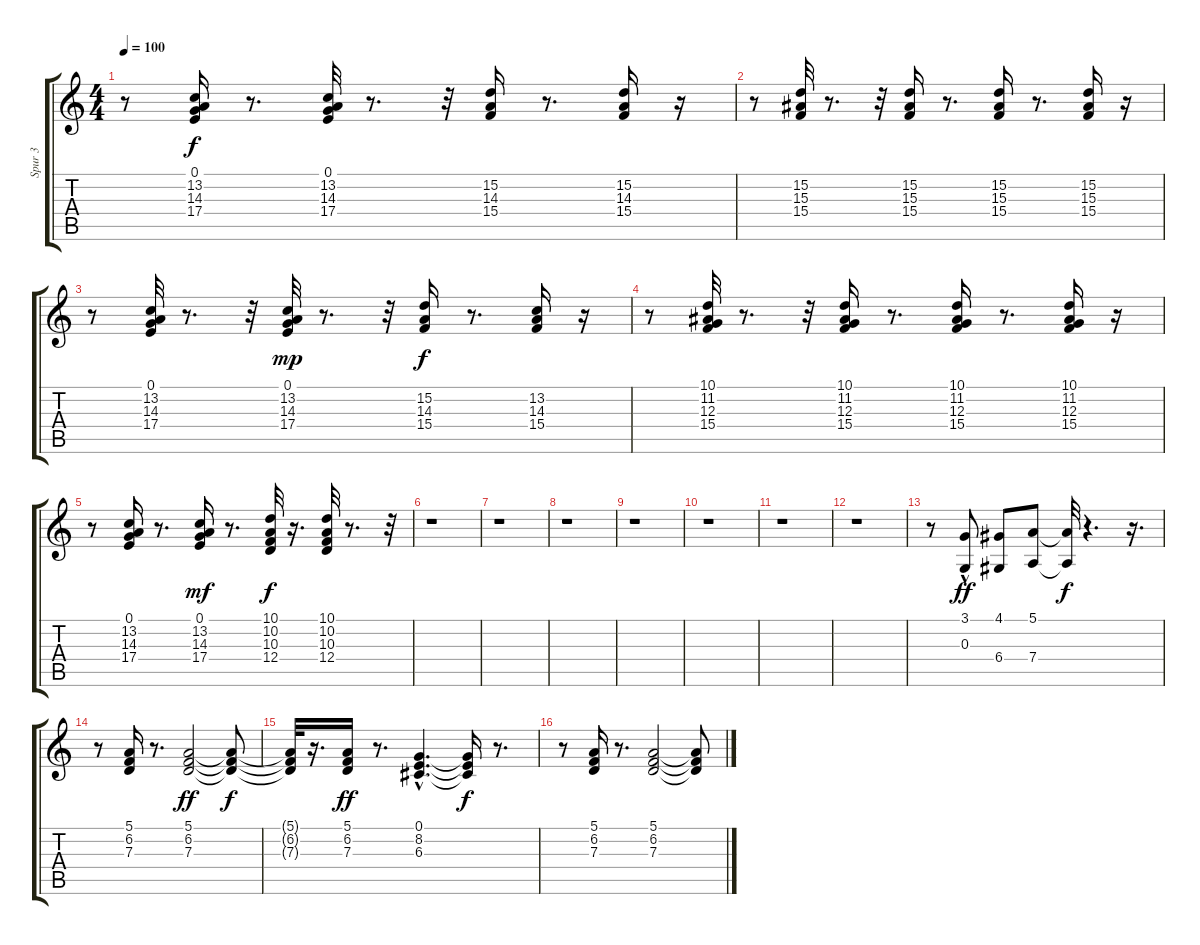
\track ("Spur 3" "Spur 3") {instrument pizzicatostrings}
\staff {score tabs}
\tuning (E4 B3 G3 D3 A2 E2) {hide}
\ts (4 4)
\tempo 100
\clef g2
\ks c
r.8{dy f} (0.1 13.2 14.3 17.4).16 r.8{d} (0.1 13.2 14.3 17.4).32 r.8{d} r.32 (15.2 14.3 15.4).16 r.8{d} (15.2 14.3 15.4).16 r.16 |
r.8 (15.2 15.3 15.4).32 r.8{d} r.32 (15.2 15.3 15.4).16 r.8{d} (15.2 15.3 15.4).16 r.8{d} (15.2 15.3 15.4).16 r.16 |
r.8 (0.1 13.2 14.3 17.4).32 r.8{d} r.32 (0.1 13.2 14.3 17.4).32{dy mp} r.8{d} r.32 (15.2 14.3 15.4).16{dy f} r.8{d} (13.2 14.3 15.4).16 r.16 |
r.8 (10.1 11.2 12.3 15.4).32 r.8{d} r.32 (10.1 11.2 12.3 15.4).16 r.8{d} (10.1 11.2 12.3 15.4).16 r.8{d} (10.1 11.2 12.3 15.4).16 r.16 |
r.8 (0.1 13.2 14.3 17.4).16 r.8{d} (0.1 13.2 14.3 17.4).16{dy mf} r.8{d} (10.1 10.2 10.3 12.4).32{dy f} r.16{d} (10.1 10.2 10.3 12.4).32 r.8{d} r.32 |
r.1 |
r.1 |
r.1 |
r.1 |
r.1 |
r.1 |
r.1 |
r.8 (3.1 0.3{hac}).8{dy ff} (4.1 6.4).8 (5.1 7.4).8 (5.1{t} 7.4{t}).32{dy f} r.4{d} r.16{d} |
r.8 (5.1 6.2 7.3).16 r.8{d} (5.1 6.2 7.3).2{dy ff} (5.1{t} 6.2{t} 7.3{t}).8{dy f} |
(5.1{t} 6.2{t} 7.3{t}).32 r.16{d} (5.1 6.2 7.3).16{dy ff} r.8{d} (0.1{hac} 8.2{hac} 6.3{hac}).4{d} (0.1{t} 8.2{t} 6.3{t}).16{dy f} r.8{d} |
r.8 (5.1 6.2 7.3).16 r.8{d} (5.1 6.2 7.3).2 (5.1{t} 6.2{t} 7.3{t}).8
